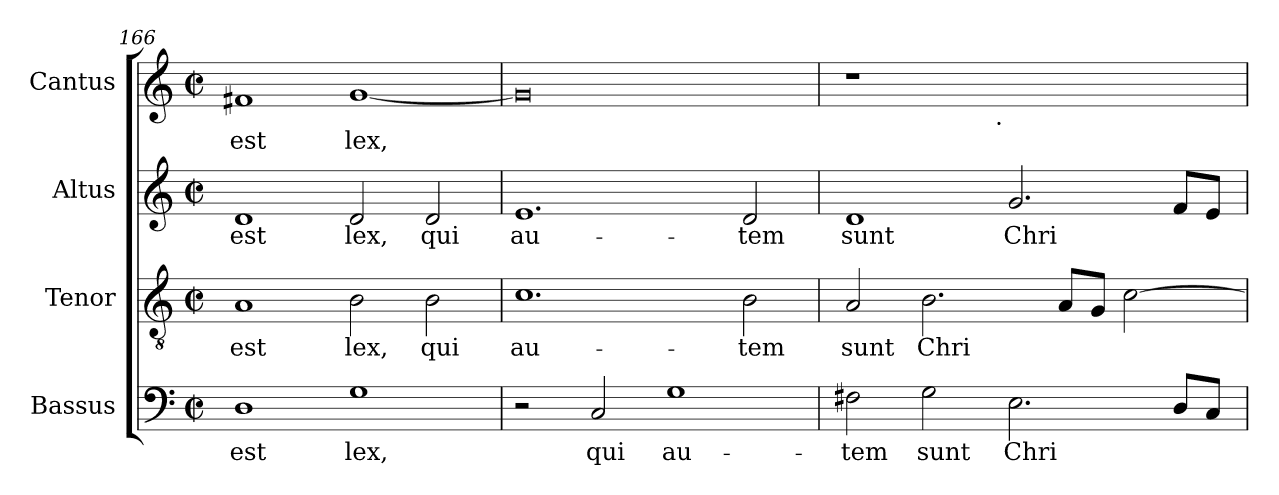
**kern	**text	**kern	**text	**kern	**text	**kern	**text
*part4	*part4	*part3	*part3	*part2	*part2	*part1	*part1
*staff4	*staff4	*staff3	*staff3	*staff2	*staff2	*staff1	*staff1
*I"Bassus	*	*I"Tenor	*	*I"Altus	*	*I"Cantus	*
*	*	*	*	*I'A	*	*I'C	*
*clefF4	*	*clefGv2	*	*clefG2	*	*clefG2	*
*k[]	*	*k[]	*	*k[]	*	*k[]	*
*C:	*	*C:	*	*C:	*	*C:	*
*M2/2	*	*M2/2	*	*M2/2	*	*M2/2	*
*met(c|)	*	*met(c|)	*	*met(c|)	*	*met(c|)	*
=166	=166	=166	=166	=166	=166	=166	=166
!	!LO:LY:b:cj	!	!LO:LY:b:cj	!	!LO:LY:b:cj	!	!LO:LY:b:cj
1D	est	1A	est	1d	est	1f#X	est
!	!LO:LY:b:cj	!	!LO:LY:b:cj	!	!LO:LY:b:cj	!	!LO:LY:b:cj
1G	lex,	2B\	lex,	2d/	lex,	[<1g	lex,
!	!	!	!LO:LY:b:cj	!	!LO:LY:b:cj	!	!
.	.	2B\	qui	2d/	qui	.	.
=167	=167	=167	=167	=167	=167	=167	=167
!	!	!	!LO:LY:b:cj	!	!LO:LY:b:cj	!	!LO:LY:b:cj
2r	.	1.c	au-	1.e	au-	0g]	.
!	!LO:LY:b:cj	!	!	!	!	!	!
2C/	qui	.	.	.	.	.	.
!	!LO:LY:b:cj	!	!	!	!	!	!
1G	au-	.	.	.	.	.	.
!	!	!	!LO:LY:b:cj	!	!LO:LY:b:cj	!	!
.	.	2B\	-tem	2d/	-tem	.	.
=168	=168	=168	=168	=168	=168	=168	=168
!	!LO:LY:b:cj	!	!LO:LY:b:cj	!	!LO:LY:b:cj	!	!
*	*	*	*	*	*	*^	*
2F#X\	-tem	2A/	sunt	1d	sunt	1r	2ryy	.
!	!LO:LY:b:cj	!	!LO:LY:b:cj	!	!	!	!	!
2G\	sunt	2.B\	Chri-	.	.	.	4...ryy	.
!	!	!	!	!	!	!	!LO:TX:b:t=.	!
.	.	.	.	.	.	.	1ryy	.
!	!LO:LY:b:cj	!	!	!	!LO:LY:b:cj	!	!	!
2.E\	Chri-	.	.	2.g/	Chri-	1ryy	.	.
!	!	!	!LO:LY:b:cj	!	!	!	!	!
.	.	8A/L	--	.	.	.	.	.
!	!	!	!LO:LY:b:cj	!	!	!	!	!
.	.	8G/J	--	.	.	.	.	.
!	!	!	!LO:LY:b:cj	!	!	!	!	!
.	.	[>2c\	--	.	.	.	.	.
!	!LO:LY:b:cj	!	!	!	!LO:LY:b:cj	!	!	!
8D/L	--	.	.	8f/L	--	.	.	.
!	!LO:LY:b:cj	!	!	!	!LO:LY:b:cj	!	!	!
8C/J	--	.	.	8e/J	--	.	.	.
.	.	.	.	.	.	.	32ryy	.
*	*	*	*	*	*	*v	*v	*
=	=	=	=	=	=	=	=
*-	*-	*-	*-	*-	*-	*-	*-
